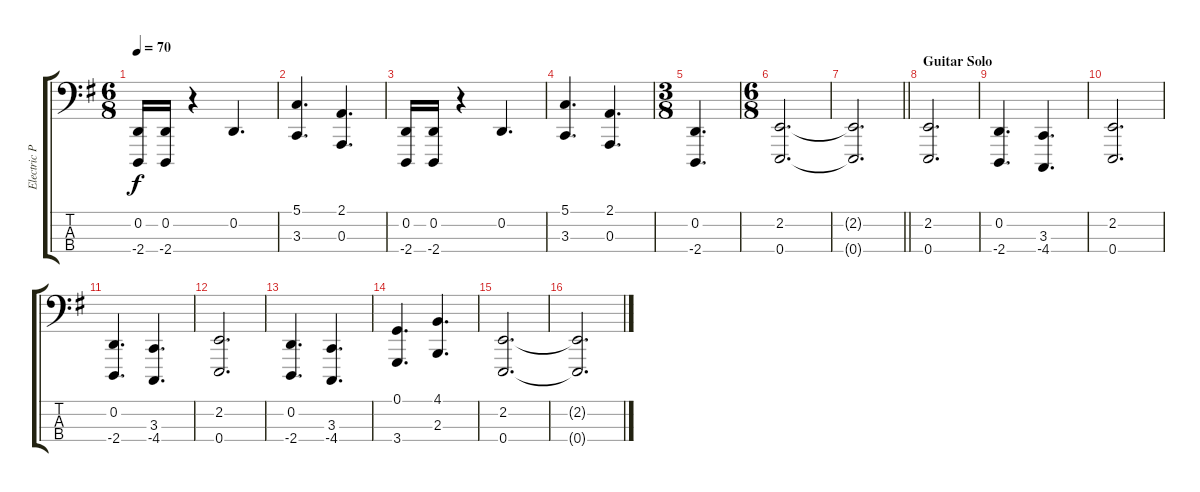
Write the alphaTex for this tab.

\track ("Electric Piano (Staff 2)" "Electric P") {instrument acousticgrandpiano}
\staff {score tabs}
\tuning (G2 D2 A1 E1) {hide}
\ts (6 8)
\tempo 70
\clef f4
\ks g
(0.2 -2.4).16{dy f} (0.2 -2.4).16 r.4 0.2.4{d} |
(5.1 3.3).4{d} (2.1 0.3).4{d} |
(0.2 -2.4).16 (0.2 -2.4).16 r.4 0.2.4{d} |
(5.1 3.3).4{d} (2.1 0.3).4{d} |
\ts (3 8)
(0.2 -2.4).4{d} |
\ts (6 8)
(2.2 0.4).2{d} |
\barLineRight lightlight
(2.2{t} 0.4{t}).2{d} |
\section ("" "Guitar Solo")
(2.2 0.4).2{d} |
(0.2 -2.4).4{d} (3.3 -4.4).4{d} |
(2.2 0.4).2{d} |
(0.2 -2.4).4{d} (3.3 -4.4).4{d} |
(2.2 0.4).2{d} |
(0.2 -2.4).4{d} (3.3 -4.4).4{d} |
(0.1 3.4).4{d} (4.1 2.3).4{d} |
(2.2 0.4).2{d} |
(2.2{t} 0.4{t}).2{d}
